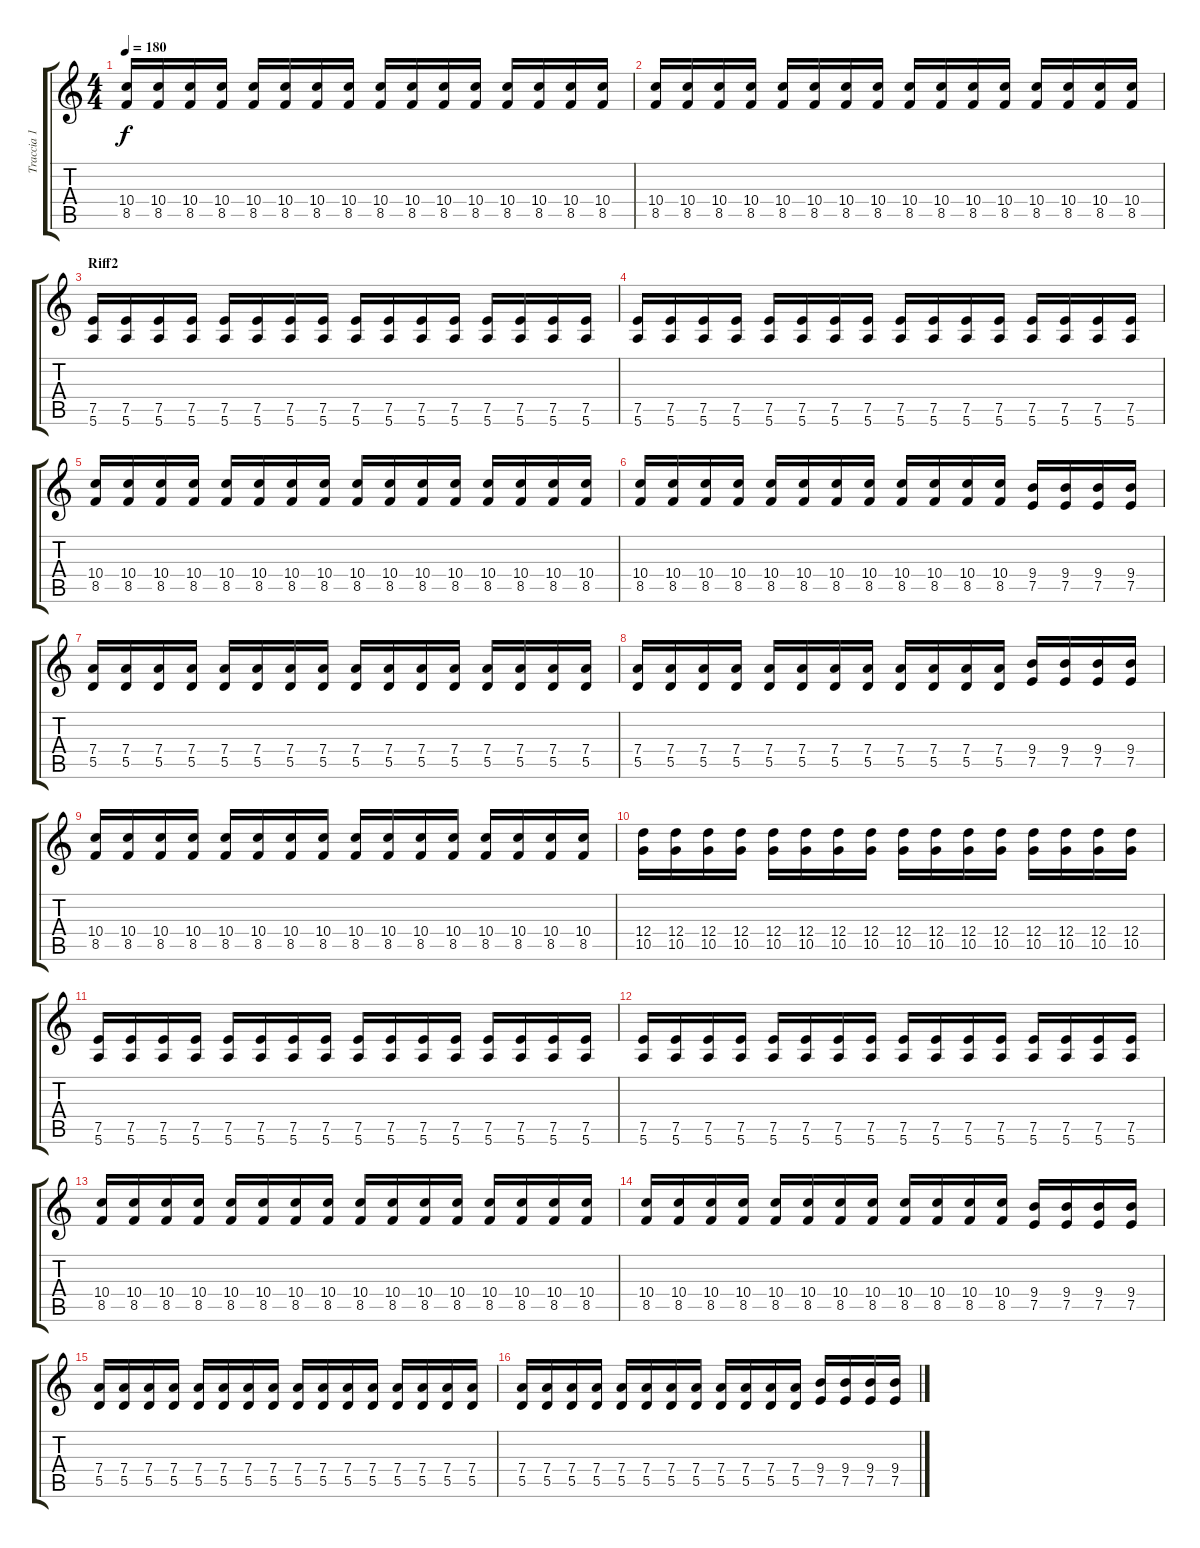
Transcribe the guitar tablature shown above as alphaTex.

\track ("Traccia 1" "Traccia 1") {instrument overdrivenguitar}
\staff {score tabs}
\tuning (E4 B3 G3 D3 A2 E2) {hide}
\ts (4 4)
\tempo 180
\clef g2
\ks c
(10.4 8.5).16{dy f} (10.4 8.5).16 (10.4 8.5).16 (10.4 8.5).16 (10.4 8.5).16 (10.4 8.5).16 (10.4 8.5).16 (10.4 8.5).16 (10.4 8.5).16 (10.4 8.5).16 (10.4 8.5).16 (10.4 8.5).16 (10.4 8.5).16 (10.4 8.5).16 (10.4 8.5).16 (10.4 8.5).16 |
(10.4 8.5).16 (10.4 8.5).16 (10.4 8.5).16 (10.4 8.5).16 (10.4 8.5).16 (10.4 8.5).16 (10.4 8.5).16 (10.4 8.5).16 (10.4 8.5).16 (10.4 8.5).16 (10.4 8.5).16 (10.4 8.5).16 (10.4 8.5).16 (10.4 8.5).16 (10.4 8.5).16 (10.4 8.5).16 |
\section ("" "Riff2")
(7.5 5.6).16 (7.5 5.6).16 (7.5 5.6).16 (7.5 5.6).16 (7.5 5.6).16 (7.5 5.6).16 (7.5 5.6).16 (7.5 5.6).16 (7.5 5.6).16 (7.5 5.6).16 (7.5 5.6).16 (7.5 5.6).16 (7.5 5.6).16 (7.5 5.6).16 (7.5 5.6).16 (7.5 5.6).16 |
(7.5 5.6).16 (7.5 5.6).16 (7.5 5.6).16 (7.5 5.6).16 (7.5 5.6).16 (7.5 5.6).16 (7.5 5.6).16 (7.5 5.6).16 (7.5 5.6).16 (7.5 5.6).16 (7.5 5.6).16 (7.5 5.6).16 (7.5 5.6).16 (7.5 5.6).16 (7.5 5.6).16 (7.5 5.6).16 |
(10.4 8.5).16 (10.4 8.5).16 (10.4 8.5).16 (10.4 8.5).16 (10.4 8.5).16 (10.4 8.5).16 (10.4 8.5).16 (10.4 8.5).16 (10.4 8.5).16 (10.4 8.5).16 (10.4 8.5).16 (10.4 8.5).16 (10.4 8.5).16 (10.4 8.5).16 (10.4 8.5).16 (10.4 8.5).16 |
(10.4 8.5).16 (10.4 8.5).16 (10.4 8.5).16 (10.4 8.5).16 (10.4 8.5).16 (10.4 8.5).16 (10.4 8.5).16 (10.4 8.5).16 (10.4 8.5).16 (10.4 8.5).16 (10.4 8.5).16 (10.4 8.5).16 (9.4 7.5).16 (9.4 7.5).16 (9.4 7.5).16 (9.4 7.5).16 |
(7.4 5.5).16 (7.4 5.5).16 (7.4 5.5).16 (7.4 5.5).16 (7.4 5.5).16 (7.4 5.5).16 (7.4 5.5).16 (7.4 5.5).16 (7.4 5.5).16 (7.4 5.5).16 (7.4 5.5).16 (7.4 5.5).16 (7.4 5.5).16 (7.4 5.5).16 (7.4 5.5).16 (7.4 5.5).16 |
(7.4 5.5).16 (7.4 5.5).16 (7.4 5.5).16 (7.4 5.5).16 (7.4 5.5).16 (7.4 5.5).16 (7.4 5.5).16 (7.4 5.5).16 (7.4 5.5).16 (7.4 5.5).16 (7.4 5.5).16 (7.4 5.5).16 (9.4 7.5).16 (9.4 7.5).16 (9.4 7.5).16 (9.4 7.5).16 |
(10.4 8.5).16 (10.4 8.5).16 (10.4 8.5).16 (10.4 8.5).16 (10.4 8.5).16 (10.4 8.5).16 (10.4 8.5).16 (10.4 8.5).16 (10.4 8.5).16 (10.4 8.5).16 (10.4 8.5).16 (10.4 8.5).16 (10.4 8.5).16 (10.4 8.5).16 (10.4 8.5).16 (10.4 8.5).16 |
(12.4 10.5).16 (12.4 10.5).16 (12.4 10.5).16 (12.4 10.5).16 (12.4 10.5).16 (12.4 10.5).16 (12.4 10.5).16 (12.4 10.5).16 (12.4 10.5).16 (12.4 10.5).16 (12.4 10.5).16 (12.4 10.5).16 (12.4 10.5).16 (12.4 10.5).16 (12.4 10.5).16 (12.4 10.5).16 |
(7.5 5.6).16 (7.5 5.6).16 (7.5 5.6).16 (7.5 5.6).16 (7.5 5.6).16 (7.5 5.6).16 (7.5 5.6).16 (7.5 5.6).16 (7.5 5.6).16 (7.5 5.6).16 (7.5 5.6).16 (7.5 5.6).16 (7.5 5.6).16 (7.5 5.6).16 (7.5 5.6).16 (7.5 5.6).16 |
(7.5 5.6).16 (7.5 5.6).16 (7.5 5.6).16 (7.5 5.6).16 (7.5 5.6).16 (7.5 5.6).16 (7.5 5.6).16 (7.5 5.6).16 (7.5 5.6).16 (7.5 5.6).16 (7.5 5.6).16 (7.5 5.6).16 (7.5 5.6).16 (7.5 5.6).16 (7.5 5.6).16 (7.5 5.6).16 |
(10.4 8.5).16 (10.4 8.5).16 (10.4 8.5).16 (10.4 8.5).16 (10.4 8.5).16 (10.4 8.5).16 (10.4 8.5).16 (10.4 8.5).16 (10.4 8.5).16 (10.4 8.5).16 (10.4 8.5).16 (10.4 8.5).16 (10.4 8.5).16 (10.4 8.5).16 (10.4 8.5).16 (10.4 8.5).16 |
(10.4 8.5).16 (10.4 8.5).16 (10.4 8.5).16 (10.4 8.5).16 (10.4 8.5).16 (10.4 8.5).16 (10.4 8.5).16 (10.4 8.5).16 (10.4 8.5).16 (10.4 8.5).16 (10.4 8.5).16 (10.4 8.5).16 (9.4 7.5).16 (9.4 7.5).16 (9.4 7.5).16 (9.4 7.5).16 |
(7.4 5.5).16 (7.4 5.5).16 (7.4 5.5).16 (7.4 5.5).16 (7.4 5.5).16 (7.4 5.5).16 (7.4 5.5).16 (7.4 5.5).16 (7.4 5.5).16 (7.4 5.5).16 (7.4 5.5).16 (7.4 5.5).16 (7.4 5.5).16 (7.4 5.5).16 (7.4 5.5).16 (7.4 5.5).16 |
(7.4 5.5).16 (7.4 5.5).16 (7.4 5.5).16 (7.4 5.5).16 (7.4 5.5).16 (7.4 5.5).16 (7.4 5.5).16 (7.4 5.5).16 (7.4 5.5).16 (7.4 5.5).16 (7.4 5.5).16 (7.4 5.5).16 (9.4 7.5).16 (9.4 7.5).16 (9.4 7.5).16 (9.4 7.5).16
